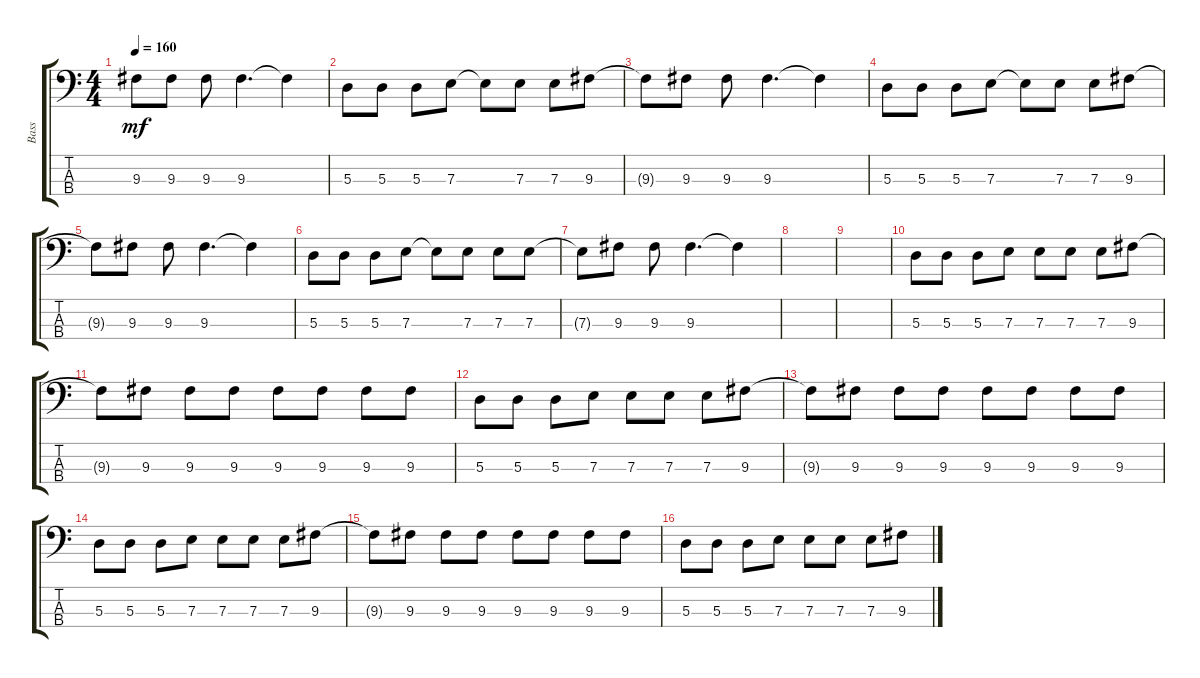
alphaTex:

\track ("Bass" "Bass") {instrument electricbassfinger}
\staff {score tabs}
\tuning (G2 D2 A1 E1) {hide}
\ts (4 4)
\tempo 160
\clef f4
\ks c
9.3{t}.8{dy mf} 9.3.8 9.3.8 9.3.4{d} 9.3{t}.4 |
5.3.8 5.3.8 5.3.8 7.3.8 7.3{t}.8 7.3.8 7.3.8 9.3.8 |
9.3{t}.8 9.3.8 9.3.8 9.3.4{d} 9.3{t}.4 |
5.3.8 5.3.8 5.3.8 7.3.8 7.3{t}.8 7.3.8 7.3.8 9.3.8 |
9.3{t}.8 9.3.8 9.3.8 9.3.4{d} 9.3{t}.4 |
5.3.8 5.3.8 5.3.8 7.3.8 7.3{t}.8 7.3.8 7.3.8 7.3.8 |
7.3{t}.8 9.3.8 9.3.8 9.3.4{d} 9.3{t}.4 |
|
|
5.3.8 5.3.8 5.3.8 7.3.8 7.3.8 7.3.8 7.3.8 9.3.8 |
9.3{t}.8 9.3.8 9.3.8 9.3.8 9.3.8 9.3.8 9.3.8 9.3.8 |
5.3.8 5.3.8 5.3.8 7.3.8 7.3.8 7.3.8 7.3.8 9.3.8 |
9.3{t}.8 9.3.8 9.3.8 9.3.8 9.3.8 9.3.8 9.3.8 9.3.8 |
5.3.8 5.3.8 5.3.8 7.3.8 7.3.8 7.3.8 7.3.8 9.3.8 |
9.3{t}.8 9.3.8 9.3.8 9.3.8 9.3.8 9.3.8 9.3.8 9.3.8 |
5.3.8 5.3.8 5.3.8 7.3.8 7.3.8 7.3.8 7.3.8 9.3.8
